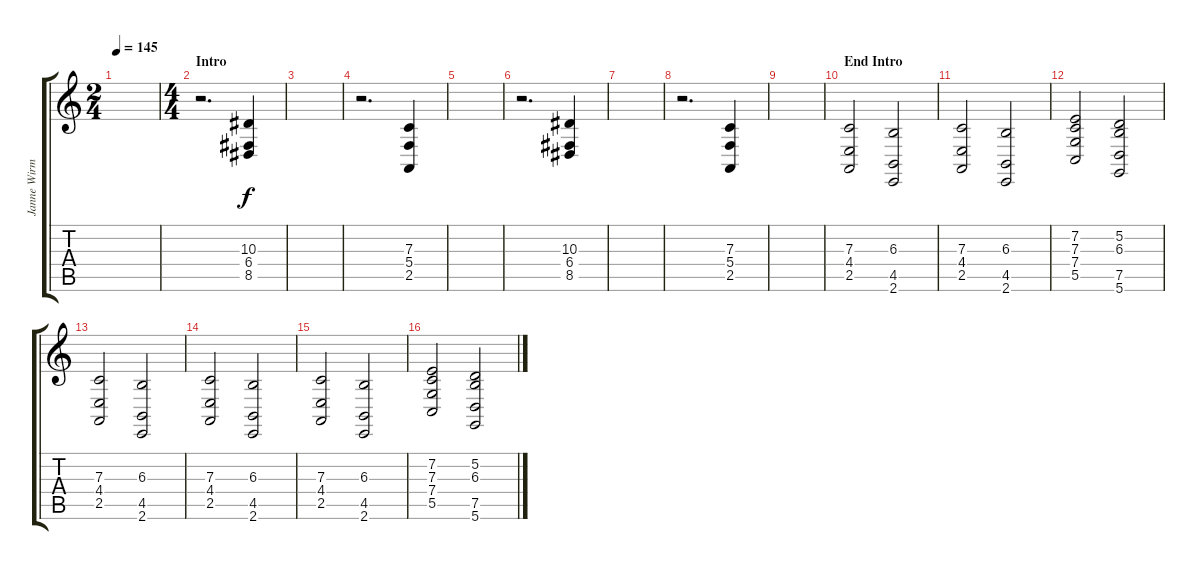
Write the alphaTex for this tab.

\track ("Janne Wirman" "Janne Wirm") {instrument pad4choir}
\staff {score tabs}
\tuning (D4 A3 F3 C3 G2 D2) {hide}
\ts (2 4)
\tempo 145
\clef g2
\ks c
|
\ts (4 4)
\section ("" "Intro")
r.2{d volume 8} (10.3 6.4 8.5).4 |
|
r.2{d} (7.3 5.4 2.5).4 |
|
r.2{d} (10.3 6.4 8.5).4 |
|
r.2{d} (7.3 5.4 2.5).4 |
|
\section ("" "End Intro")
(7.3 4.4 2.5).2{volume 14 instrument stringensemble1} (6.3 4.5 2.6).2 |
(7.3 4.4 2.5).2 (6.3 4.5 2.6).2 |
(7.2 7.3 7.4 5.5).2 (5.2 6.3 7.5 5.6).2 |
(7.3 4.4 2.5).2 (6.3 4.5 2.6).2 |
(7.3 4.4 2.5).2 (6.3 4.5 2.6).2 |
(7.3 4.4 2.5).2 (6.3 4.5 2.6).2 |
(7.2 7.3 7.4 5.5).2 (5.2 6.3 7.5 5.6).2
